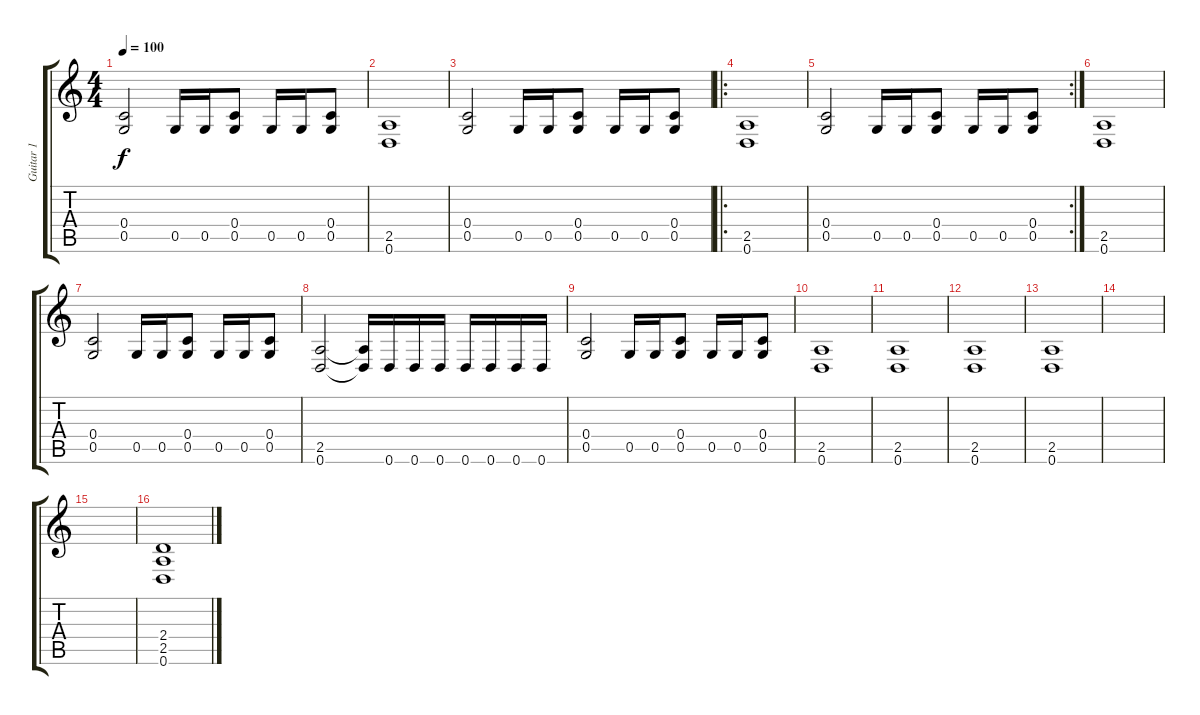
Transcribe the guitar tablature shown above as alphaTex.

\track ("Guitar 1" "Guitar 1") {instrument distortionguitar}
\staff {score tabs}
\tuning (D4 A3 F3 C3 G2 D2) {hide}
\ts (4 4)
\tempo 100
\clef g2
\ks c
(0.4 0.5).2{dy f} 0.5.16 0.5.16 (0.4 0.5).8 0.5.16 0.5.16 (0.4 0.5).8 |
(2.5 0.6).1 |
(0.4 0.5).2 0.5.16 0.5.16 (0.4 0.5).8 0.5.16 0.5.16 (0.4 0.5).8 |
\ro
(2.5 0.6).1 |
\rc 2
(0.4 0.5).2 0.5.16 0.5.16 (0.4 0.5).8 0.5.16 0.5.16 (0.4 0.5).8 |
(2.5 0.6).1 |
(0.4 0.5).2 0.5.16 0.5.16 (0.4 0.5).8 0.5.16 0.5.16 (0.4 0.5).8 |
(2.5 0.6).2 (2.5{t} 0.6{t}).16 0.6.16 0.6.16 0.6.16 0.6.16 0.6.16 0.6.16 0.6.16 |
(0.4 0.5).2 0.5.16 0.5.16 (0.4 0.5).8 0.5.16 0.5.16 (0.4 0.5).8 |
(2.5 0.6).1{volume 13} |
(2.5 0.6).1{volume 10} |
(2.5 0.6).1{volume 8} |
(2.5 0.6).1{volume 6} |
|
|
(2.4 2.5 0.6).1{volume 16 instrument distortionguitar}
